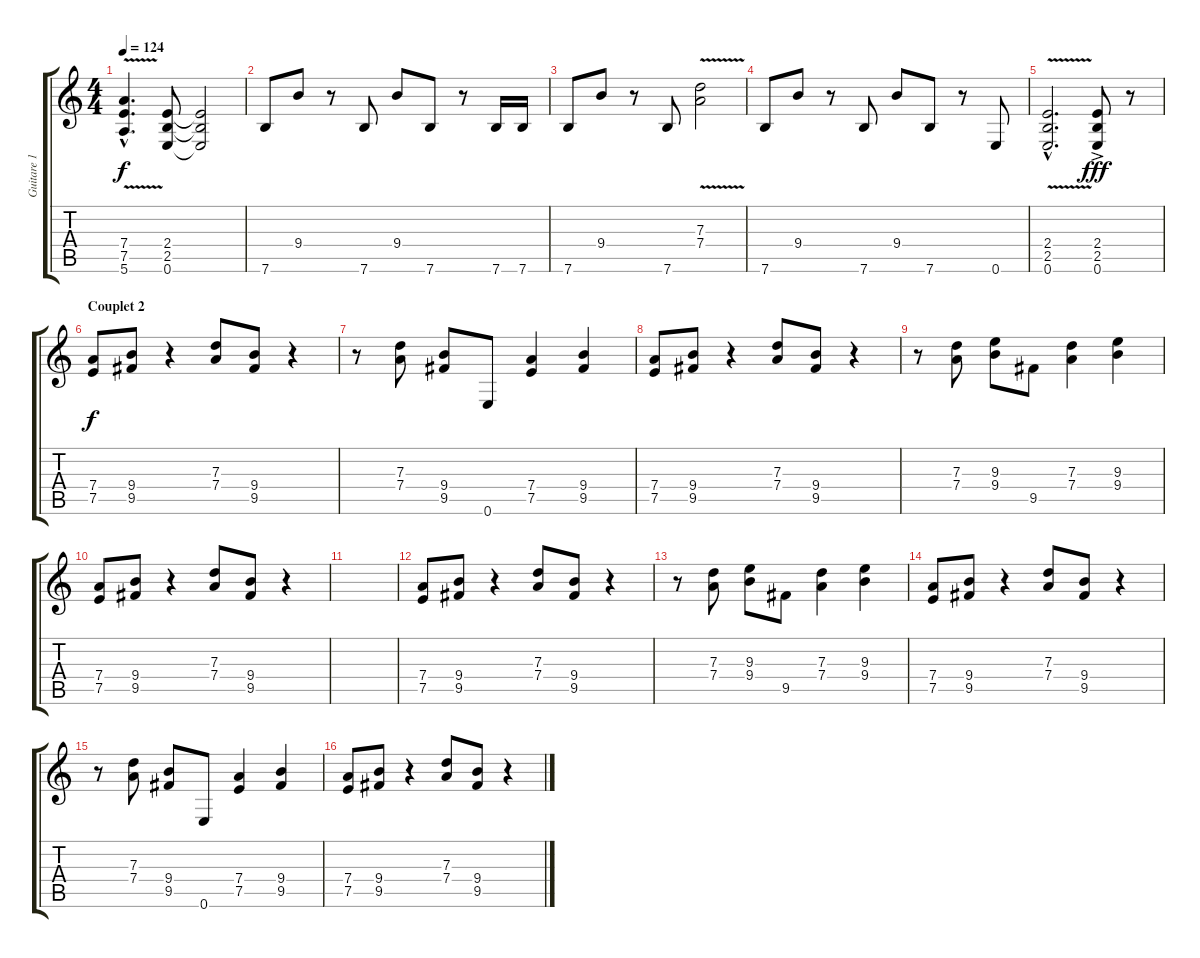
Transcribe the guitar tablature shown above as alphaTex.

\track ("Guitare 1" "Guitare 1") {instrument distortionguitar}
\staff {score tabs}
\tuning (E4 B3 G3 D3 A2 E2) {hide}
\ts (4 4)
\tempo 124
\clef g2
\ks c
(7.4{v hac} 7.5{hac} 5.6{hac}).4{d dy f} (2.4 2.5 0.6).8 (2.4{t} 2.5{t} 0.6{t}).2 |
7.6.8 9.4.8 r.8 7.6.8 9.4.8 7.6.8 r.8 7.6.16 7.6.16 |
7.6.8 9.4.8 r.8 7.6.8 (7.3{v} 7.4).2 |
7.6.8 9.4.8 r.8 7.6.8 9.4.8 7.6.8 r.8 0.6.8 |
(2.4{v hac} 2.5{hac} 0.6{hac}).2{d} (2.4{ac} 2.5 0.6).8{dy fff} r.8 |
\section ("" "Couplet 2")
(7.4 7.5).8{dy f} (9.4 9.5).8 r.4 (7.3 7.4).8 (9.4 9.5).8 r.4 |
r.8 (7.3 7.4).8 (9.4 9.5).8 0.6.8 (7.4 7.5).4 (9.4 9.5).4 |
(7.4 7.5).8 (9.4 9.5).8 r.4 (7.3 7.4).8 (9.4 9.5).8 r.4 |
r.8 (7.3 7.4).8 (9.3 9.4).8 9.5.8 (7.3 7.4).4 (9.3 9.4).4 |
(7.4 7.5).8 (9.4 9.5).8 r.4 (7.3 7.4).8 (9.4 9.5).8 r.4 |
|
(7.4 7.5).8 (9.4 9.5).8 r.4 (7.3 7.4).8 (9.4 9.5).8 r.4 |
r.8 (7.3 7.4).8 (9.3 9.4).8 9.5.8 (7.3 7.4).4 (9.3 9.4).4 |
(7.4 7.5).8 (9.4 9.5).8 r.4 (7.3 7.4).8 (9.4 9.5).8 r.4 |
r.8 (7.3 7.4).8 (9.4 9.5).8 0.6.8 (7.4 7.5).4 (9.4 9.5).4 |
(7.4 7.5).8 (9.4 9.5).8 r.4 (7.3 7.4).8 (9.4 9.5).8 r.4
